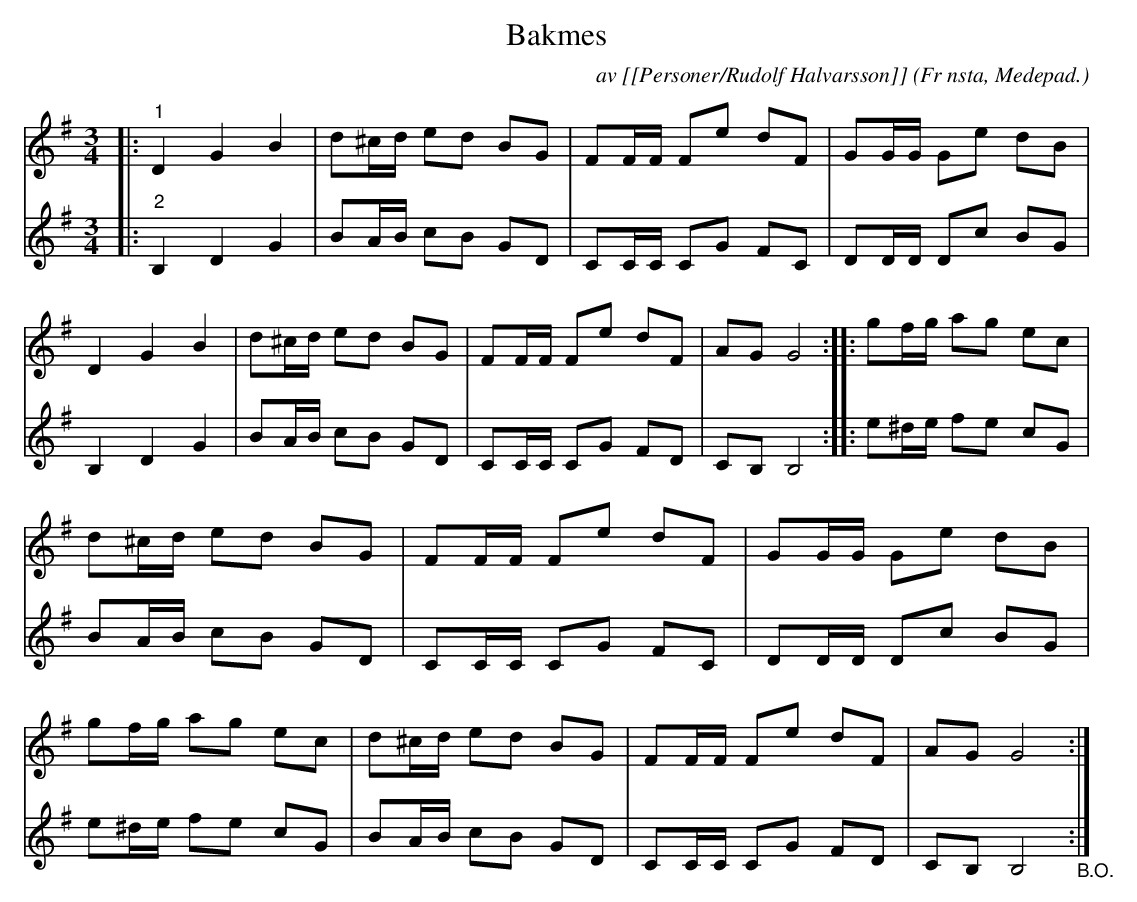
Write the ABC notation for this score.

X:1
T:Bakmes
C:av [[Personer/Rudolf Halvarsson]]
O:Fr nsta, Medepad.
L:1/8
M:3/4
K:G
V:1
|:"^1" D2 G2 B2 | d^c/d/ ed BG | FF/F/ Fe dF | GG/G/ Ge dB | D2 G2 B2 | d^c/d/ ed BG |
FF/F/ Fe dF | AG G4 :: gf/g/ ag ec | d^c/d/ ed BG | FF/F/ Fe dF | GG/G/ Ge dB | gf/g/ ag ec |
d^c/d/ ed BG | FF/F/ Fe dF | AG G4 :|
V:2
|:"^2" B,2 D2 G2 | BA/B/ cB GD | CC/C/ CG FC | DD/D/ Dc BG | B,2 D2 G2 | BA/B/ cB GD |
CC/C/ CG FD | CB, B,4 :: e^d/e/ fe cG | BA/B/ cB GD | CC/C/ CG FC | DD/D/ Dc BG | e^d/e/ fe cG |
BA/B/ cB GD | CC/C/ CG FD | CB, B,4"_B.O." :|
